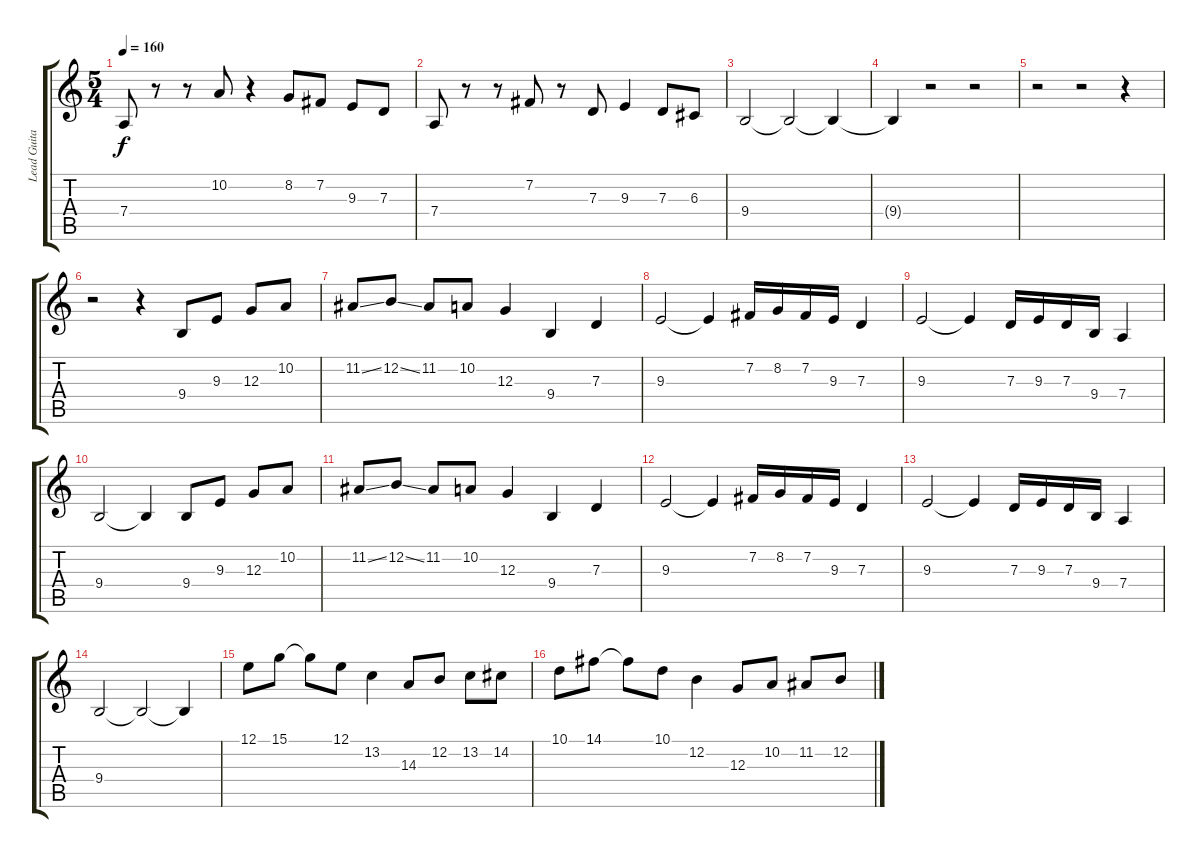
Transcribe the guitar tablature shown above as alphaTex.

\track ("Lead Guitar" "Lead Guita") {instrument viola}
\staff {score tabs}
\tuning (E4 B3 G3 D3 A2 E2) {hide}
\ts (5 4)
\tempo 160
\clef g2
\ks c
7.4.8{dy f} r.8 r.8 10.2.8 r.4 8.2.8 7.2.8 9.3.8 7.3.8 |
7.4.8 r.8 r.8 7.2.8 r.8 7.3.8 9.3.4 7.3.8 6.3.8 |
9.4.2 9.4{t}.2 9.4{t}.4 |
9.4{t}.4 r.2 r.2 |
r.2 r.2 r.4 |
r.2 r.4 9.4.8 9.3.8 12.3.8 10.2.8 |
11.2{ss}.8 12.2{ss}.8 11.2.8 10.2.8 12.3.4 9.4.4 7.3.4 |
9.3.2 9.3{t}.4 7.2.16 8.2.16 7.2.16 9.3.16 7.3.4 |
9.3.2 9.3{t}.4 7.3.16 9.3.16 7.3.16 9.4.16 7.4.4 |
9.4.2 9.4{t}.4 9.4.8 9.3.8 12.3.8 10.2.8 |
11.2{ss}.8 12.2{ss}.8 11.2.8 10.2.8 12.3.4 9.4.4 7.3.4 |
9.3.2 9.3{t}.4 7.2.16 8.2.16 7.2.16 9.3.16 7.3.4 |
9.3.2 9.3{t}.4 7.3.16 9.3.16 7.3.16 9.4.16 7.4.4 |
9.4.2 9.4{t}.2 9.4{t}.4 |
12.1.8 15.1.8 15.1{t}.8 12.1.8 13.2.4 14.3.8 12.2.8 13.2.8 14.2.8 |
10.1.8 14.1.8 14.1{t}.8 10.1.8 12.2.4 12.3.8 10.2.8 11.2.8 12.2.8
